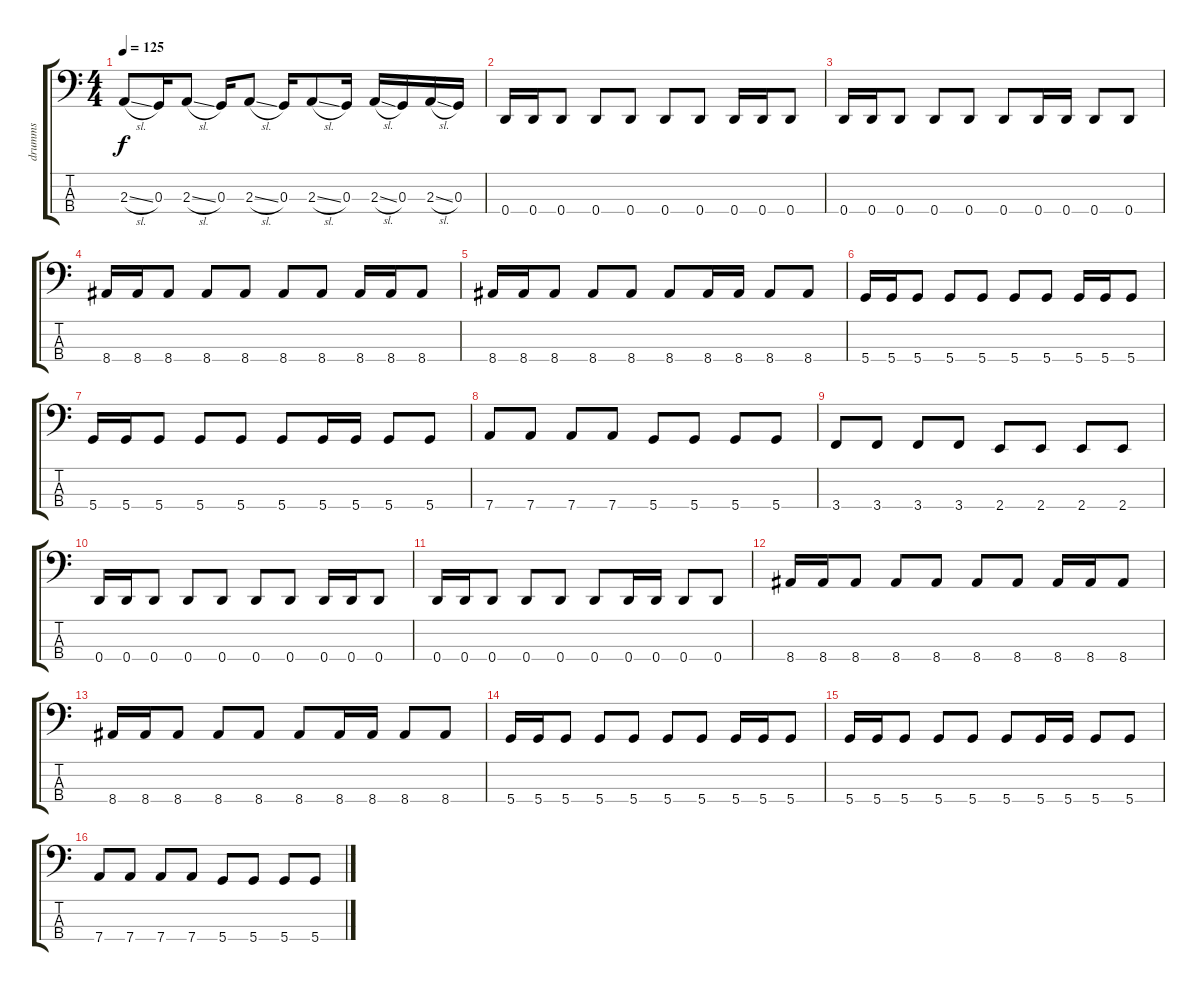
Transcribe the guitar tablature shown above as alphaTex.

\track ("drumms" "drumms") {instrument electricbassfinger}
\staff {score tabs}
\tuning (F2 C2 G1 D1) {hide}
\ts (4 4)
\tempo 125
\clef f4
\ks c
2.3{sl}.8{dy f} 0.3.16 2.3{sl}.8 0.3.16 2.3{sl}.8 0.3.16 2.3{sl}.8 0.3.16 2.3{sl}.16 0.3.16 2.3{sl}.16 0.3.16 |
0.4.16 0.4.16 0.4.8 0.4.8 0.4.8 0.4.8 0.4.8 0.4.16 0.4.16 0.4.8 |
0.4.16 0.4.16 0.4.8 0.4.8 0.4.8 0.4.8 0.4.16 0.4.16 0.4.8 0.4.8 |
8.4.16 8.4.16 8.4.8 8.4.8 8.4.8 8.4.8 8.4.8 8.4.16 8.4.16 8.4.8 |
8.4.16 8.4.16 8.4.8 8.4.8 8.4.8 8.4.8 8.4.16 8.4.16 8.4.8 8.4.8 |
5.4.16 5.4.16 5.4.8 5.4.8 5.4.8 5.4.8 5.4.8 5.4.16 5.4.16 5.4.8 |
5.4.16 5.4.16 5.4.8 5.4.8 5.4.8 5.4.8 5.4.16 5.4.16 5.4.8 5.4.8 |
7.4.8 7.4.8 7.4.8 7.4.8 5.4.8 5.4.8 5.4.8 5.4.8 |
3.4.8 3.4.8 3.4.8 3.4.8 2.4.8 2.4.8 2.4.8 2.4.8 |
0.4.16 0.4.16 0.4.8 0.4.8 0.4.8 0.4.8 0.4.8 0.4.16 0.4.16 0.4.8 |
0.4.16 0.4.16 0.4.8 0.4.8 0.4.8 0.4.8 0.4.16 0.4.16 0.4.8 0.4.8 |
8.4.16 8.4.16 8.4.8 8.4.8 8.4.8 8.4.8 8.4.8 8.4.16 8.4.16 8.4.8 |
8.4.16 8.4.16 8.4.8 8.4.8 8.4.8 8.4.8 8.4.16 8.4.16 8.4.8 8.4.8 |
5.4.16 5.4.16 5.4.8 5.4.8 5.4.8 5.4.8 5.4.8 5.4.16 5.4.16 5.4.8 |
5.4.16 5.4.16 5.4.8 5.4.8 5.4.8 5.4.8 5.4.16 5.4.16 5.4.8 5.4.8 |
7.4.8 7.4.8 7.4.8 7.4.8 5.4.8 5.4.8 5.4.8 5.4.8
